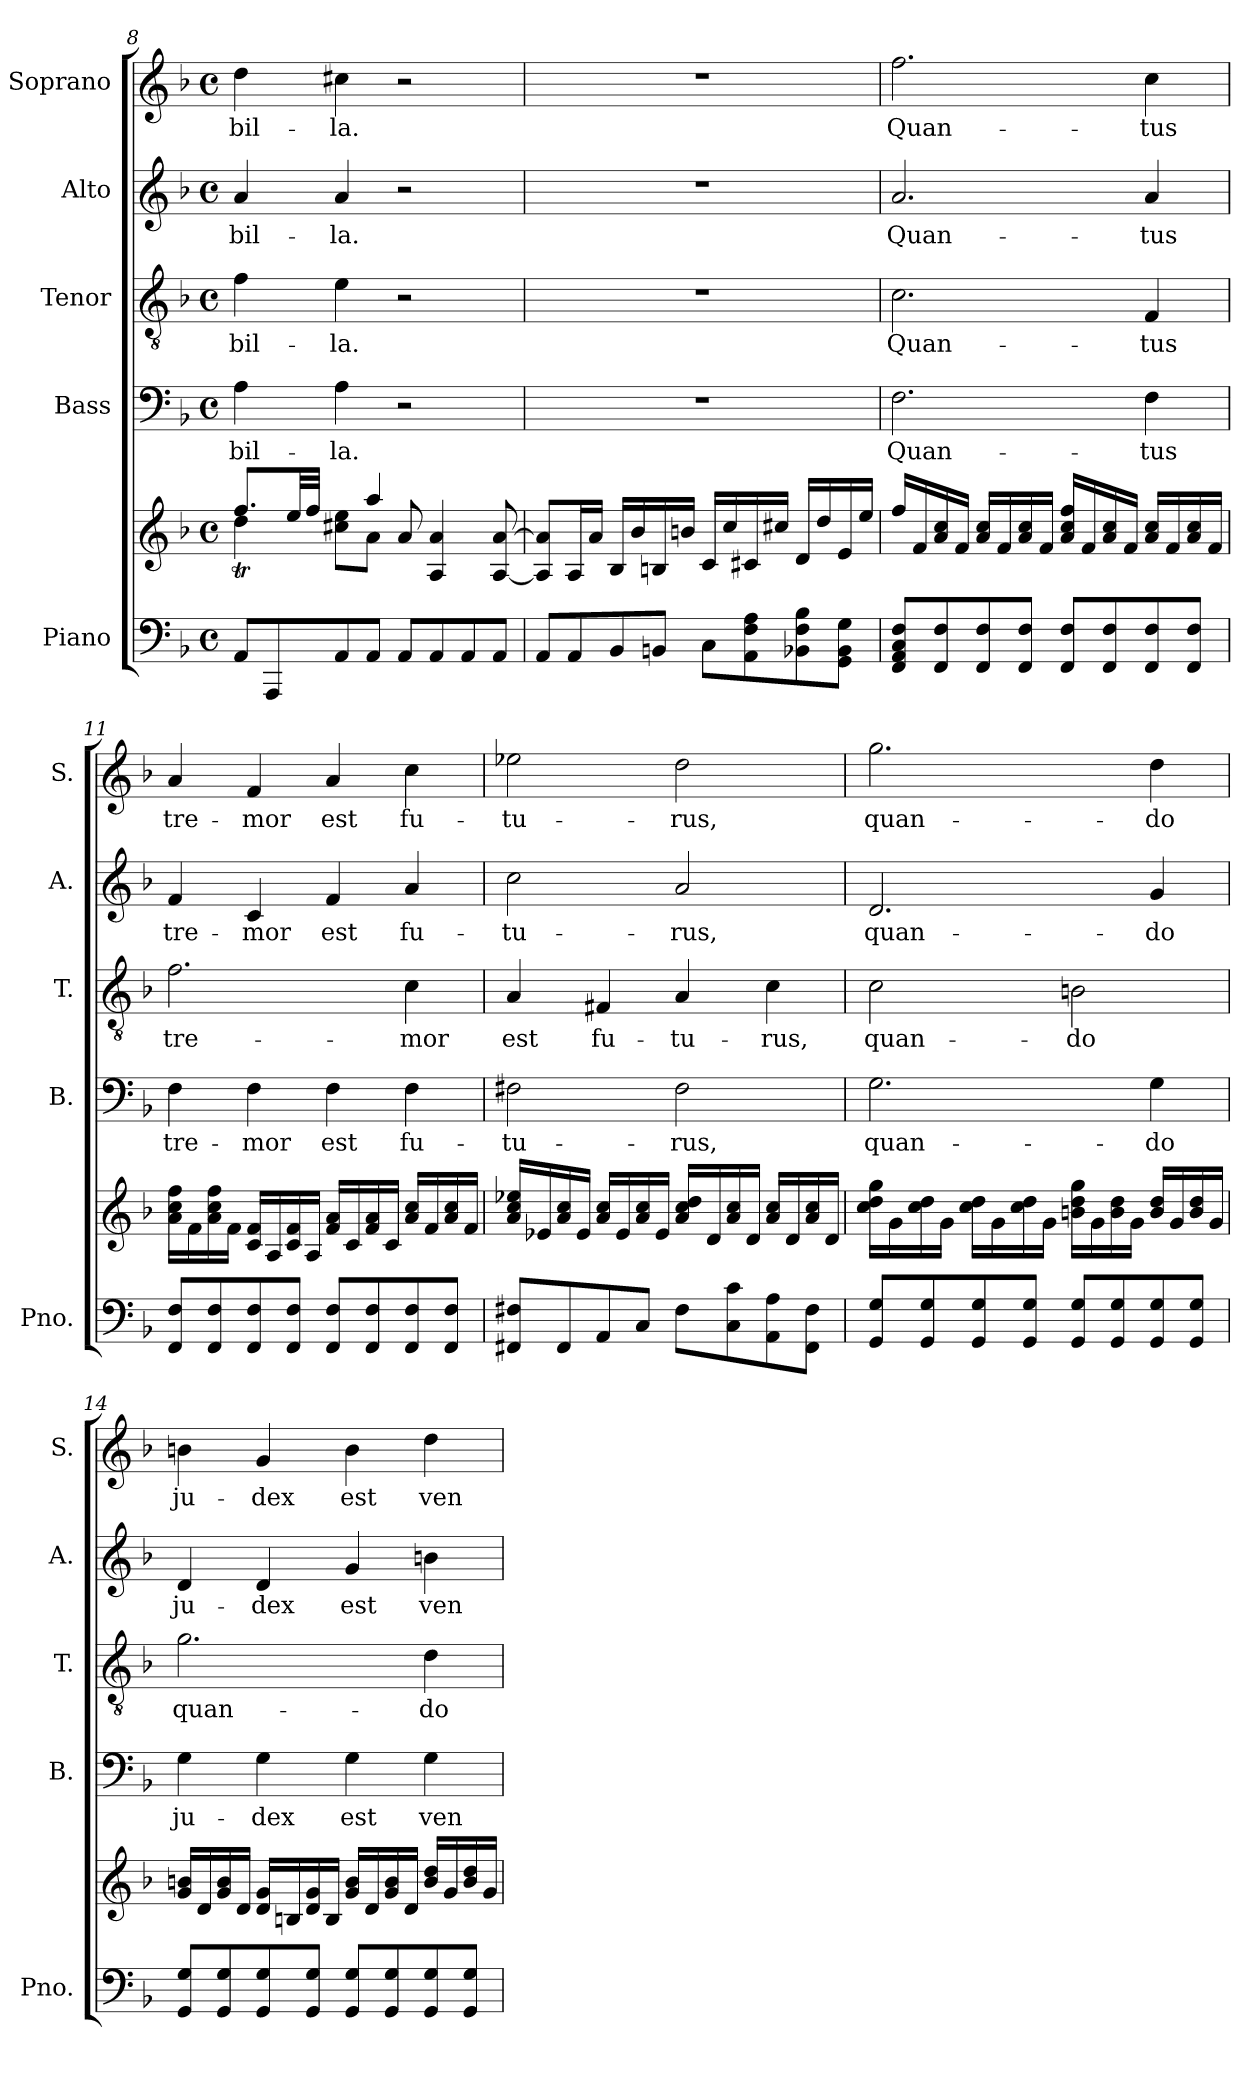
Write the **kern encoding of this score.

**kern	**kern	**kern	**text	**kern	**text	**kern	**text	**kern	**text
*part5	*part5	*part4	*part4	*part3	*part3	*part2	*part2	*part1	*part1
*staff6	*staff5	*staff4	*staff4	*staff3	*staff3	*staff2	*staff2	*staff1	*staff1
*I"Piano	*	*I"Bass	*	*I"Tenor	*	*I"Alto	*	*I"Soprano	*
*I'Pno.	*	*I'B.	*	*I'T.	*	*I'A.	*	*I'S.	*
!!LO:PB:g=z
*clefF4	*clefG2	*clefF4	*	*clefGv2	*	*clefG2	*	*clefG2	*
*k[b-]	*k[b-]	*k[b-]	*	*k[b-]	*	*k[b-]	*	*k[b-]	*
*F:	*F:	*F:	*	*F:	*	*F:	*	*F:	*
*M4/4	*M4/4	*M4/4	*	*M4/4	*	*M4/4	*	*M4/4	*
*met(c)	*met(c)	*met(c)	*	*met(c)	*	*met(c)	*	*met(c)	*
=8	=8	=8	=8	=8	=8	=8	=8	=8	=8
*	*^	*	*	*	*	*	*	*	*
!	!	!	!	!LO:LY:b	!	!LO:LY:b	!	!LO:LY:b	!	!LO:LY:b
8AA/L	8.ff/L	4ddT\	4A\	-bil-	4f\	-bil-	4a/	-bil-	4dd\	-bil-
8AAA/	.	.	.	.	.	.	.	.	.	.
.	32ee/LL	.	.	.	.	.	.	.	.	.
.	32ff/JJJ	.	.	.	.	.	.	.	.	.
!	!	!	!	!LO:LY:b	!	!LO:LY:b	!	!LO:LY:b	!	!LO:LY:b
8AA/	8cc#X\ 8ee\L	8ryy	4A\	-la.	4e\	-la.	4a/	-la.	4cc#X\	-la.
8AA/J	8a\J	4aa/	.	.	.	.	.	.	.	.
8AA/L	8a/	.	2r	.	2r	.	2r	.	2r	.
8AA/	4A/ 4a/	4.ryy	.	.	.	.	.	.	.	.
8AA/	.	.	.	.	.	.	.	.	.	.
8AA/J	[8A/ [8a/	.	.	.	.	.	.	.	.	.
*	*v	*v	*	*	*	*	*	*	*	*
=9	=9	=9	=9	=9	=9	=9	=9	=9	=9
8AA/L	8A/] 8a/]L	1r	.	1r	.	1r	.	1r	.
8AA/	16A/L	.	.	.	.	.	.	.	.
.	16a/JJ	.	.	.	.	.	.	.	.
8BB-/	16B-/LL	.	.	.	.	.	.	.	.
.	16b-/	.	.	.	.	.	.	.	.
8BBn/J	16Bn/	.	.	.	.	.	.	.	.
.	16bn/JJ	.	.	.	.	.	.	.	.
8C\L	16c/LL	.	.	.	.	.	.	.	.
.	16cc/	.	.	.	.	.	.	.	.
8AA\ 8F\ 8A\	16c#X/	.	.	.	.	.	.	.	.
.	16cc#X/JJ	.	.	.	.	.	.	.	.
8BB-X\ 8F\ 8B-\	16d/LL	.	.	.	.	.	.	.	.
.	16dd/	.	.	.	.	.	.	.	.
8GG\ 8BB-\ 8G\J	16e/	.	.	.	.	.	.	.	.
.	16ee/JJ	.	.	.	.	.	.	.	.
=10	=10	=10	=10	=10	=10	=10	=10	=10	=10
!	!	!	!LO:LY:b	!	!LO:LY:b	!	!LO:LY:b	!	!LO:LY:b
8FF/ 8AA/ 8C/ 8F/L	16ff/LL	2.F\	Quan-	2.c\	Quan-	2.a/	Quan-	2.ff\	Quan-
.	16f/	.	.	.	.	.	.	.	.
8FF/ 8F/	16a/ 16cc/	.	.	.	.	.	.	.	.
.	16f/JJ	.	.	.	.	.	.	.	.
8FF/ 8F/	16a/ 16cc/LL	.	.	.	.	.	.	.	.
.	16f/	.	.	.	.	.	.	.	.
8FF/ 8F/J	16a/ 16cc/	.	.	.	.	.	.	.	.
.	16f/JJ	.	.	.	.	.	.	.	.
8FF/ 8F/L	16a/ 16cc/ 16ff/LL	.	.	.	.	.	.	.	.
.	16f/	.	.	.	.	.	.	.	.
8FF/ 8F/	16a/ 16cc/	.	.	.	.	.	.	.	.
.	16f/JJ	.	.	.	.	.	.	.	.
!	!	!	!LO:LY:b	!	!LO:LY:b	!	!LO:LY:b	!	!LO:LY:b
8FF/ 8F/	16a/ 16cc/LL	4F\	-tus	4F/	-tus	4a/	-tus	4cc\	-tus
.	16f/	.	.	.	.	.	.	.	.
8FF/ 8F/J	16a/ 16cc/	.	.	.	.	.	.	.	.
.	16f/JJ	.	.	.	.	.	.	.	.
!!LO:LB:g=z
=11	=11	=11	=11	=11	=11	=11	=11	=11	=11
!	!	!	!LO:LY:b	!	!LO:LY:b	!	!LO:LY:b	!	!LO:LY:b
8FF/ 8F/L	16a\ 16cc\ 16ff\LL	4F\	tre-	2.f\	tre-	4f/	tre-	4a/	tre-
.	16f\	.	.	.	.	.	.	.	.
8FF/ 8F/	16a\ 16cc\ 16ff\	.	.	.	.	.	.	.	.
.	16f\JJ	.	.	.	.	.	.	.	.
!	!	!	!LO:LY:b	!	!	!	!LO:LY:b	!	!LO:LY:b
8FF/ 8F/	16c/ 16f/LL	4F\	-mor	.	.	4c/	-mor	4f/	-mor
.	16A/	.	.	.	.	.	.	.	.
8FF/ 8F/J	16c/ 16f/	.	.	.	.	.	.	.	.
.	16A/JJ	.	.	.	.	.	.	.	.
!	!	!	!LO:LY:b	!	!	!	!LO:LY:b	!	!LO:LY:b
8FF/ 8F/L	16f/ 16a/LL	4F\	est	.	.	4f/	est	4a/	est
.	16c/	.	.	.	.	.	.	.	.
8FF/ 8F/	16f/ 16a/	.	.	.	.	.	.	.	.
.	16c/JJ	.	.	.	.	.	.	.	.
!	!	!	!LO:LY:b	!	!LO:LY:b	!	!LO:LY:b	!	!LO:LY:b
8FF/ 8F/	16a/ 16cc/LL	4F\	fu-	4c\	-mor	4a/	fu-	4cc\	fu-
.	16f/	.	.	.	.	.	.	.	.
8FF/ 8F/J	16a/ 16cc/	.	.	.	.	.	.	.	.
.	16f/JJ	.	.	.	.	.	.	.	.
=12	=12	=12	=12	=12	=12	=12	=12	=12	=12
!	!	!	!LO:LY:b	!	!LO:LY:b	!	!LO:LY:b	!	!LO:LY:b
8FF#X/ 8F#X/L	16a/ 16cc/ 16ee-X/LL	2F#X\	-tu-	4A/	est	2cc\	-tu-	2ee-X\	-tu-
.	16e-X/	.	.	.	.	.	.	.	.
8FF#/	16a/ 16cc/	.	.	.	.	.	.	.	.
.	16e-/JJ	.	.	.	.	.	.	.	.
!	!	!	!	!	!LO:LY:b	!	!	!	!
8AA/	16a/ 16cc/LL	.	.	4F#X/	fu-	.	.	.	.
.	16e-/	.	.	.	.	.	.	.	.
8C/J	16a/ 16cc/	.	.	.	.	.	.	.	.
.	16e-/JJ	.	.	.	.	.	.	.	.
!	!	!	!LO:LY:b	!	!LO:LY:b	!	!LO:LY:b	!	!LO:LY:b
8F#\L	16a/ 16cc/ 16dd/LL	2F#\	-rus,	4A/	-tu-	2a/	-rus,	2dd\	-rus,
.	16d/	.	.	.	.	.	.	.	.
8C\ 8c\	16a/ 16cc/	.	.	.	.	.	.	.	.
.	16d/JJ	.	.	.	.	.	.	.	.
!	!	!	!	!	!LO:LY:b	!	!	!	!
8AA\ 8A\	16a/ 16cc/LL	.	.	4c\	-rus,	.	.	.	.
.	16d/	.	.	.	.	.	.	.	.
8FF#\ 8F#\J	16a/ 16cc/	.	.	.	.	.	.	.	.
.	16d/JJ	.	.	.	.	.	.	.	.
=13	=13	=13	=13	=13	=13	=13	=13	=13	=13
!	!	!	!LO:LY:b	!	!LO:LY:b	!	!LO:LY:b	!	!LO:LY:b
8GG/ 8G/L	16cc\ 16dd\ 16gg\LL	2.G\	quan-	2c\	quan-	2.d/	quan-	2.gg\	quan-
.	16g\	.	.	.	.	.	.	.	.
8GG/ 8G/	16cc\ 16dd\	.	.	.	.	.	.	.	.
.	16g\JJ	.	.	.	.	.	.	.	.
8GG/ 8G/	16cc\ 16dd\LL	.	.	.	.	.	.	.	.
.	16g\	.	.	.	.	.	.	.	.
8GG/ 8G/J	16cc\ 16dd\	.	.	.	.	.	.	.	.
.	16g\JJ	.	.	.	.	.	.	.	.
!	!	!	!	!	!LO:LY:b	!	!	!	!
8GG/ 8G/L	16bn\ 16dd\ 16gg\LL	.	.	2Bn\	-do	.	.	.	.
.	16g\	.	.	.	.	.	.	.	.
8GG/ 8G/	16b\ 16dd\	.	.	.	.	.	.	.	.
.	16g\JJ	.	.	.	.	.	.	.	.
!	!	!	!LO:LY:b	!	!	!	!LO:LY:b	!	!LO:LY:b
8GG/ 8G/	16b/ 16dd/LL	4G\	-do	.	.	4g/	-do	4dd\	-do
.	16g/	.	.	.	.	.	.	.	.
8GG/ 8G/J	16b/ 16dd/	.	.	.	.	.	.	.	.
.	16g/JJ	.	.	.	.	.	.	.	.
!!LO:PB:g=z
=14	=14	=14	=14	=14	=14	=14	=14	=14	=14
!	!	!	!LO:LY:b	!	!LO:LY:b	!	!LO:LY:b	!	!LO:LY:b
8GG/ 8G/L	16g/ 16bn/LL	4G\	ju-	2.g\	quan-	4d/	ju-	4bn\	ju-
.	16d/	.	.	.	.	.	.	.	.
8GG/ 8G/	16g/ 16b/	.	.	.	.	.	.	.	.
.	16d/JJ	.	.	.	.	.	.	.	.
!	!	!	!LO:LY:b	!	!	!	!LO:LY:b	!	!LO:LY:b
8GG/ 8G/	16d/ 16g/LL	4G\	-dex	.	.	4d/	-dex	4g/	-dex
.	16Bn/	.	.	.	.	.	.	.	.
8GG/ 8G/J	16d/ 16g/	.	.	.	.	.	.	.	.
.	16B/JJ	.	.	.	.	.	.	.	.
!	!	!	!LO:LY:b	!	!	!	!LO:LY:b	!	!LO:LY:b
8GG/ 8G/L	16g/ 16b/LL	4G\	est	.	.	4g/	est	4b\	est
.	16d/	.	.	.	.	.	.	.	.
8GG/ 8G/	16g/ 16b/	.	.	.	.	.	.	.	.
.	16d/JJ	.	.	.	.	.	.	.	.
!	!	!	!LO:LY:b	!	!LO:LY:b	!	!LO:LY:b	!	!LO:LY:b
8GG/ 8G/	16b/ 16dd/LL	4G\	ven-	4d\	-do	4bn\	ven-	4dd\	ven-
.	16g/	.	.	.	.	.	.	.	.
8GG/ 8G/J	16b/ 16dd/	.	.	.	.	.	.	.	.
.	16g/JJ	.	.	.	.	.	.	.	.
=	=	=	=	=	=	=	=	=	=
*-	*-	*-	*-	*-	*-	*-	*-	*-	*-
